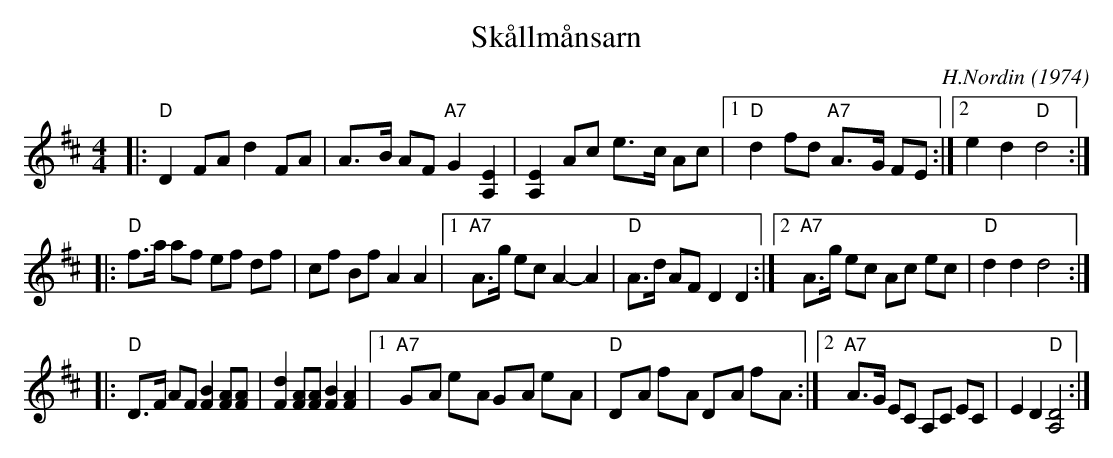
X:1
T: Sk\aallm\aansarn
C: H.Nordin (1974)
M: 4/4
L: 1/8
K: D
|: "D"D2 FA d2 FA | A->B AF "A7"G2 [E2A,2] | [E2A,2] Ac e->c Ac |1 "D"d2 fd "A7"A->G FE :|2 e2 d2 "D"d4 :|
|: "D"f>a af ef df | cf Bf A2 A2 |1 "A7"A>g ec A2- A2 | "D"A>d AF D2 D2 :|2 "A7"A>g ec Ac ec | "D"d2 d2 d4 :|
|: "D"D>F AF [B2F2] [AF][AF] | [d2F2] [AF][AF] [B2F2] [A2F2] \
|1 "A7"G-A e-A G-A e-A | "D"D-A f-A D-A f-A :|2 "A7"A>G EC A,C EC | E2D2 "D"[D4A,4] :|
